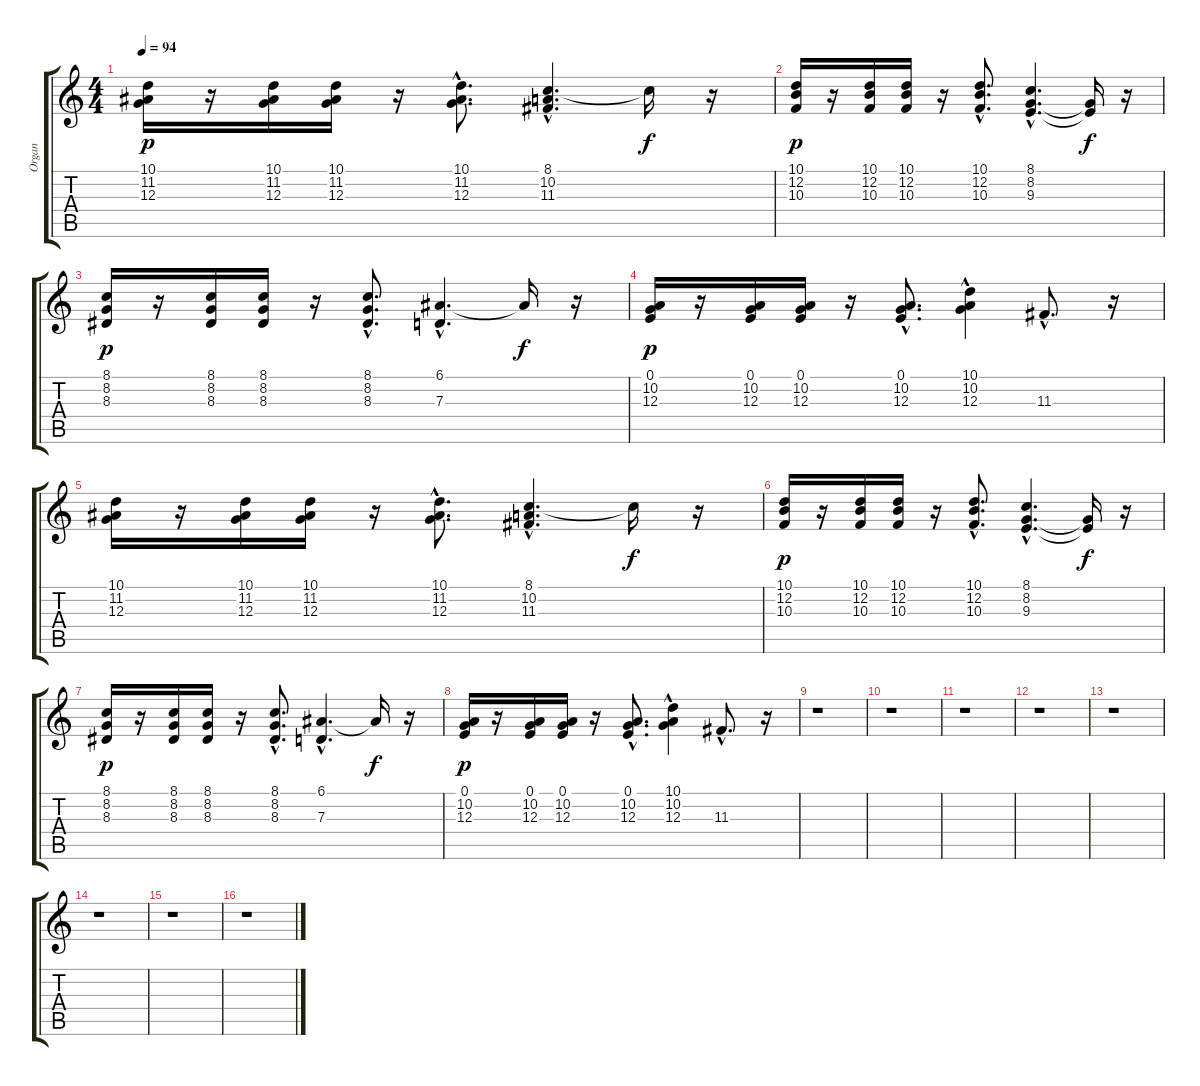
\track ("Organ" "Organ") {instrument percussiveorgan}
\staff {score tabs}
\tuning (E4 B3 G3 D3 A2 E2) {hide}
\ts (4 4)
\tempo 94
\clef g2
\ks c
(10.1 11.2 12.3).16{dy p instrument percussiveorgan} r.16 (10.1 11.2 12.3).16 (10.1 11.2 12.3).16 r.16 (10.1{hac} 11.2 12.3).8{d} (8.1{hac} 10.2{hac} 11.3{hac}).4{d} 8.1{t}.16{dy f} r.16 |
(10.1 12.2 10.3).16{dy p} r.16 (10.1 12.2 10.3).16 (10.1 12.2 10.3).16 r.16 (10.1{hac} 12.2{hac} 10.3).8{d} (8.1{hac} 8.2{hac} 9.3{hac}).4{d} (8.2{t} 9.3{t}).16{dy f} r.16 |
(8.1 8.2 8.3).16{dy p} r.16 (8.1 8.2 8.3).16 (8.1 8.2 8.3).16 r.16 (8.1{hac} 8.2 8.3{hac}).8{d} (6.1{hac} 7.3{hac}).4{d} 6.1{t}.16{dy f} r.16 |
(0.1 10.2 12.3).16{dy p} r.16 (0.1 10.2 12.3).16 (0.1 10.2 12.3).16 r.16 (0.1 10.2{hac} 12.3{hac}).8{d} (10.1{hac} 10.2{hac} 12.3).4 11.3{hac}.8{d} r.16 |
(10.1 11.2 12.3).16 r.16 (10.1 11.2 12.3).16 (10.1 11.2 12.3).16 r.16 (10.1{hac} 11.2 12.3).8{d} (8.1{hac} 10.2{hac} 11.3{hac}).4{d} 8.1{t}.16{dy f} r.16 |
(10.1 12.2 10.3).16{dy p} r.16 (10.1 12.2 10.3).16 (10.1 12.2 10.3).16 r.16 (10.1{hac} 12.2{hac} 10.3).8{d} (8.1{hac} 8.2{hac} 9.3{hac}).4{d} (8.2{t} 9.3{t}).16{dy f} r.16 |
(8.1 8.2 8.3).16{dy p} r.16 (8.1 8.2 8.3).16 (8.1 8.2 8.3).16 r.16 (8.1{hac} 8.2 8.3{hac}).8{d} (6.1{hac} 7.3{hac}).4{d} 6.1{t}.16{dy f} r.16 |
(0.1 10.2 12.3).16{dy p} r.16 (0.1 10.2 12.3).16 (0.1 10.2 12.3).16 r.16 (0.1 10.2{hac} 12.3{hac}).8{d} (10.1{hac} 10.2{hac} 12.3).4 11.3{hac}.8{d} r.16 |
r.1 |
r.1 |
r.1 |
r.1 |
r.1 |
r.1 |
r.1 |
r.1
